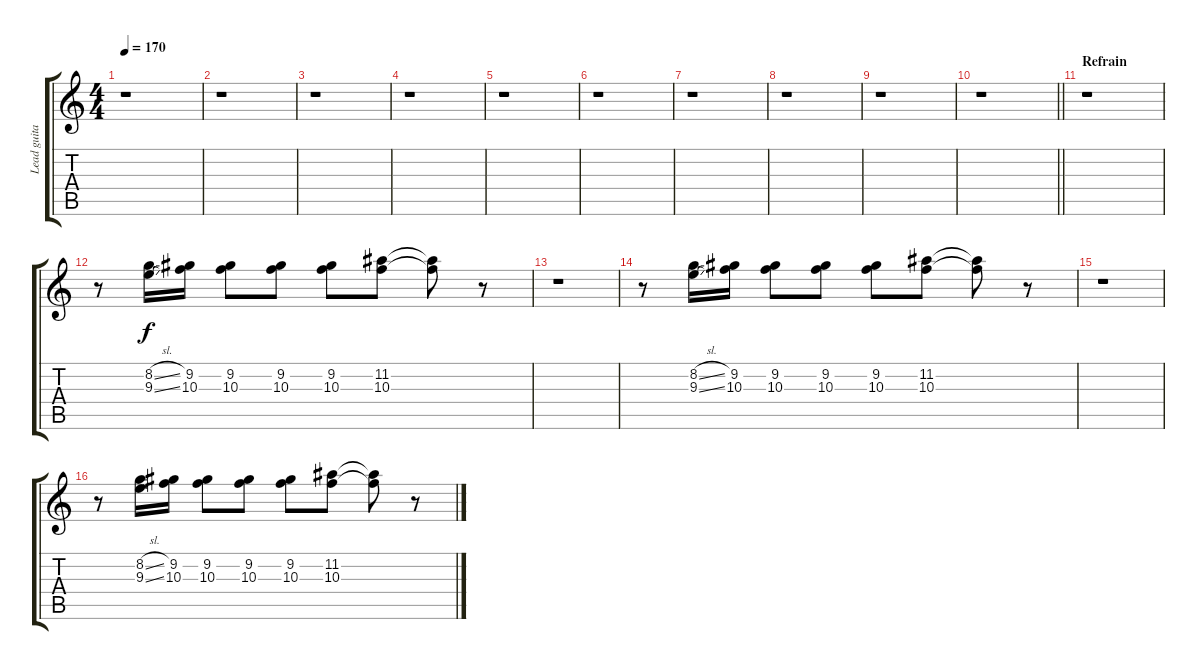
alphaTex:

\track ("Lead guitar" "Lead guita") {instrument distortionguitar}
\staff {score tabs}
\tuning (E4 B3 G3 D3 A2 E2) {hide}
\ts (4 4)
\tempo 170
\clef g2
\ks c
r.1{dy f} |
r.1 |
r.1 |
r.1 |
r.1 |
r.1 |
r.1 |
r.1 |
r.1 |
\barLineRight lightlight
r.1 |
\section ("" "Refrain")
r.1 |
r.8 (8.2{sl} 9.3{sl}).16 (9.2 10.3).16 (9.2 10.3).8 (9.2 10.3).8 (9.2 10.3).8 (11.2 10.3).8 (11.2{t} 10.3{t}).8 r.8 |
r.1 |
r.8 (8.2{sl} 9.3{sl}).16 (9.2 10.3).16 (9.2 10.3).8 (9.2 10.3).8 (9.2 10.3).8 (11.2 10.3).8 (11.2{t} 10.3{t}).8 r.8 |
r.1 |
r.8 (8.2{sl} 9.3{sl}).16 (9.2 10.3).16 (9.2 10.3).8 (9.2 10.3).8 (9.2 10.3).8 (11.2 10.3).8 (11.2{t} 10.3{t}).8 r.8
